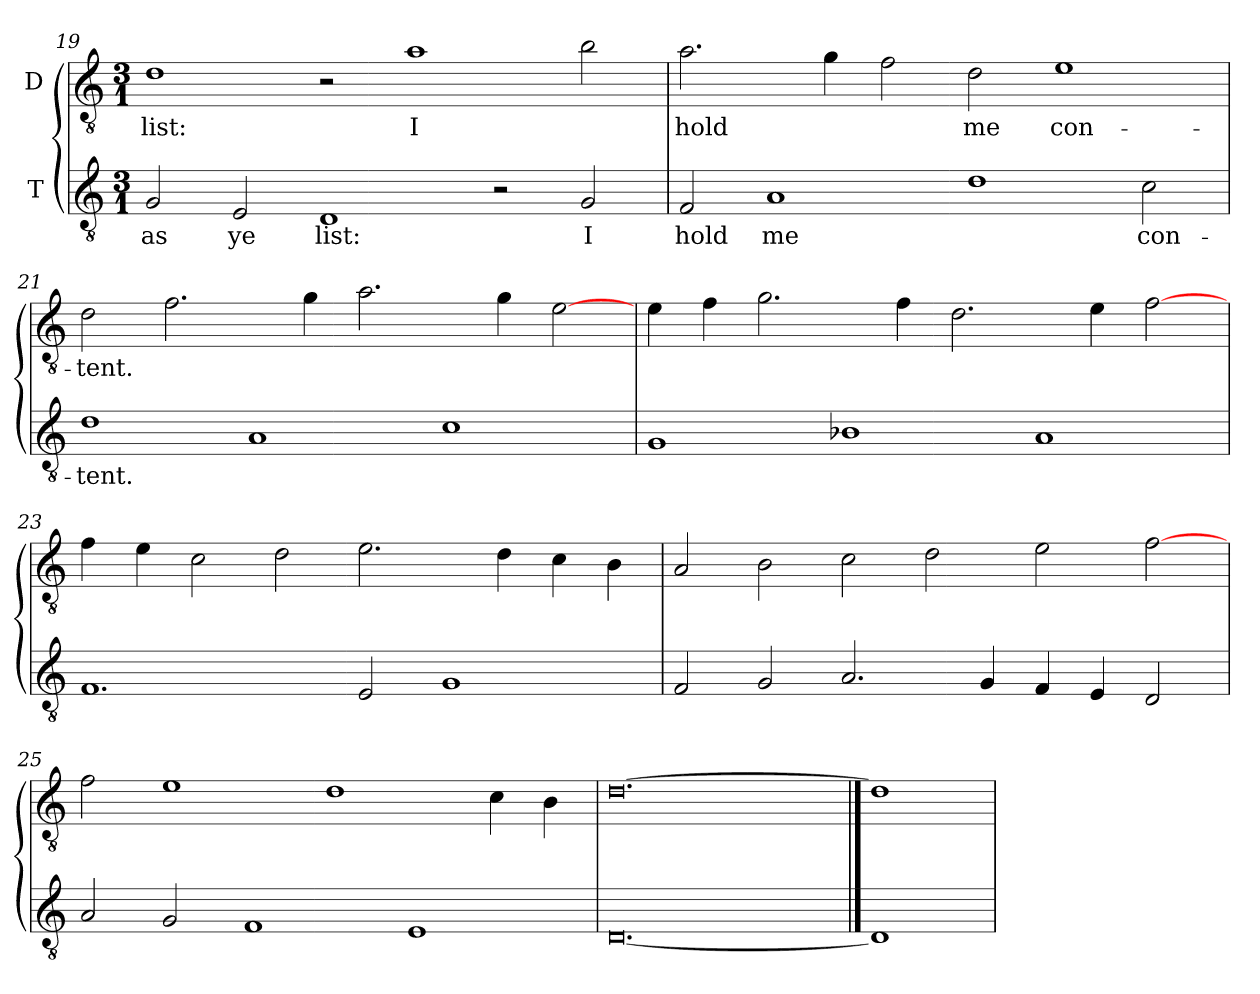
**kern	**text	**kern	**text
*part2	*part2	*part1	*part1
*staff2	*staff2	*staff1	*staff1
*I"T	*	*I"D	*
*clefGv2	*	*clefGv2	*
*ITrd7c12	*	*ITrd7c12	*
*k[]	*	*k[]	*
*C:	*	*C:	*
*M3/1	*	*M3/1	*
=19	=19	=19	=19
!	!LO:LY:b:color=#000000	!	!
!	!	!	!LO:LY:b:color=#000000
2GGi/	as	1Di\	list:
!	!LO:LY:b:color=#000000	!	!
2EEi/	ye	.	.
!	!LO:LY:b:color=#000000	!	!
1DDi/	list:	2r	.
!	!	!	!LO:LY:b:color=#000000
.	.	1Ai\	I
2r	.	.	.
!	!LO:LY:b:color=#000000	!	!
2GGi/	I	2Bi\	.
=20	=20	=20	=20
!	!LO:LY:b:color=#000000	!	!
!	!	!	!LO:LY:b:color=#000000
2FFi/	hold	2.Ai\	hold
!	!LO:LY:b:color=#000000	!	!
1AAi/	me	.	.
.	.	4Gi\	.
.	.	2Fi\	.
!	!	!	!LO:LY:b:color=#000000
1Di\	.	2Di\	me
!	!	!	!LO:LY:b:color=#000000
.	.	1Ei\	con-
!	!LO:LY:b:color=#000000	!	!
2Ci\	con-	.	.
=21	=21	=21	=21
!	!LO:LY:b:color=#000000	!	!
!	!	!	!LO:LY:b:color=#000000
1Di\	-tent.	2Di\	-tent.
.	.	2.Fi\	.
1AAi/	.	.	.
.	.	4Gi\	.
.	.	2.Ai\	.
1Ci\	.	.	.
.	.	4Gi\	.
.	.	[2Ei\	.
!!LO:LB:g=z
=22	=22	=22	=22
1GGi/	.	4Ei\	.
.	.	4Fi\	.
.	.	2.Gi\	.
1BB-Xi/	.	.	.
.	.	4Fi\	.
.	.	2.Di\	.
1AAi/	.	.	.
.	.	4Ei\	.
.	.	[2Fi\	.
=23	=23	=23	=23
1.FFi/	.	4Fi\	.
.	.	4Ei\	.
.	.	2Ci\	.
.	.	2Di\	.
2EEi/	.	2.Ei\	.
1GGi/	.	.	.
.	.	4Di\	.
.	.	4Ci\	.
.	.	4BBi\	.
=24	=24	=24	=24
2FFi/	.	2AAi/	.
2GGi/	.	2BBi\	.
2.AAi/	.	2Ci\	.
.	.	2Di\	.
4GGi/	.	.	.
4FFi/	.	2Ei\	.
4EEi/	.	.	.
2DDi/	.	[2Fi\	.
=25	=25	=25	=25
2AAi/	.	2Fi\	.
2GGi/	.	1Ei\	.
1FFi/	.	.	.
.	.	1Di\	.
1EEi/	.	.	.
.	.	4Ci\	.
.	.	4BBi\	.
=26	=26	=26	=26
[0.DDi/	.	[0.Di\	.
==27	==27	==27	==27
1DDi/]	.	1Di\]	.
=	=	=	=
*-	*-	*-	*-
